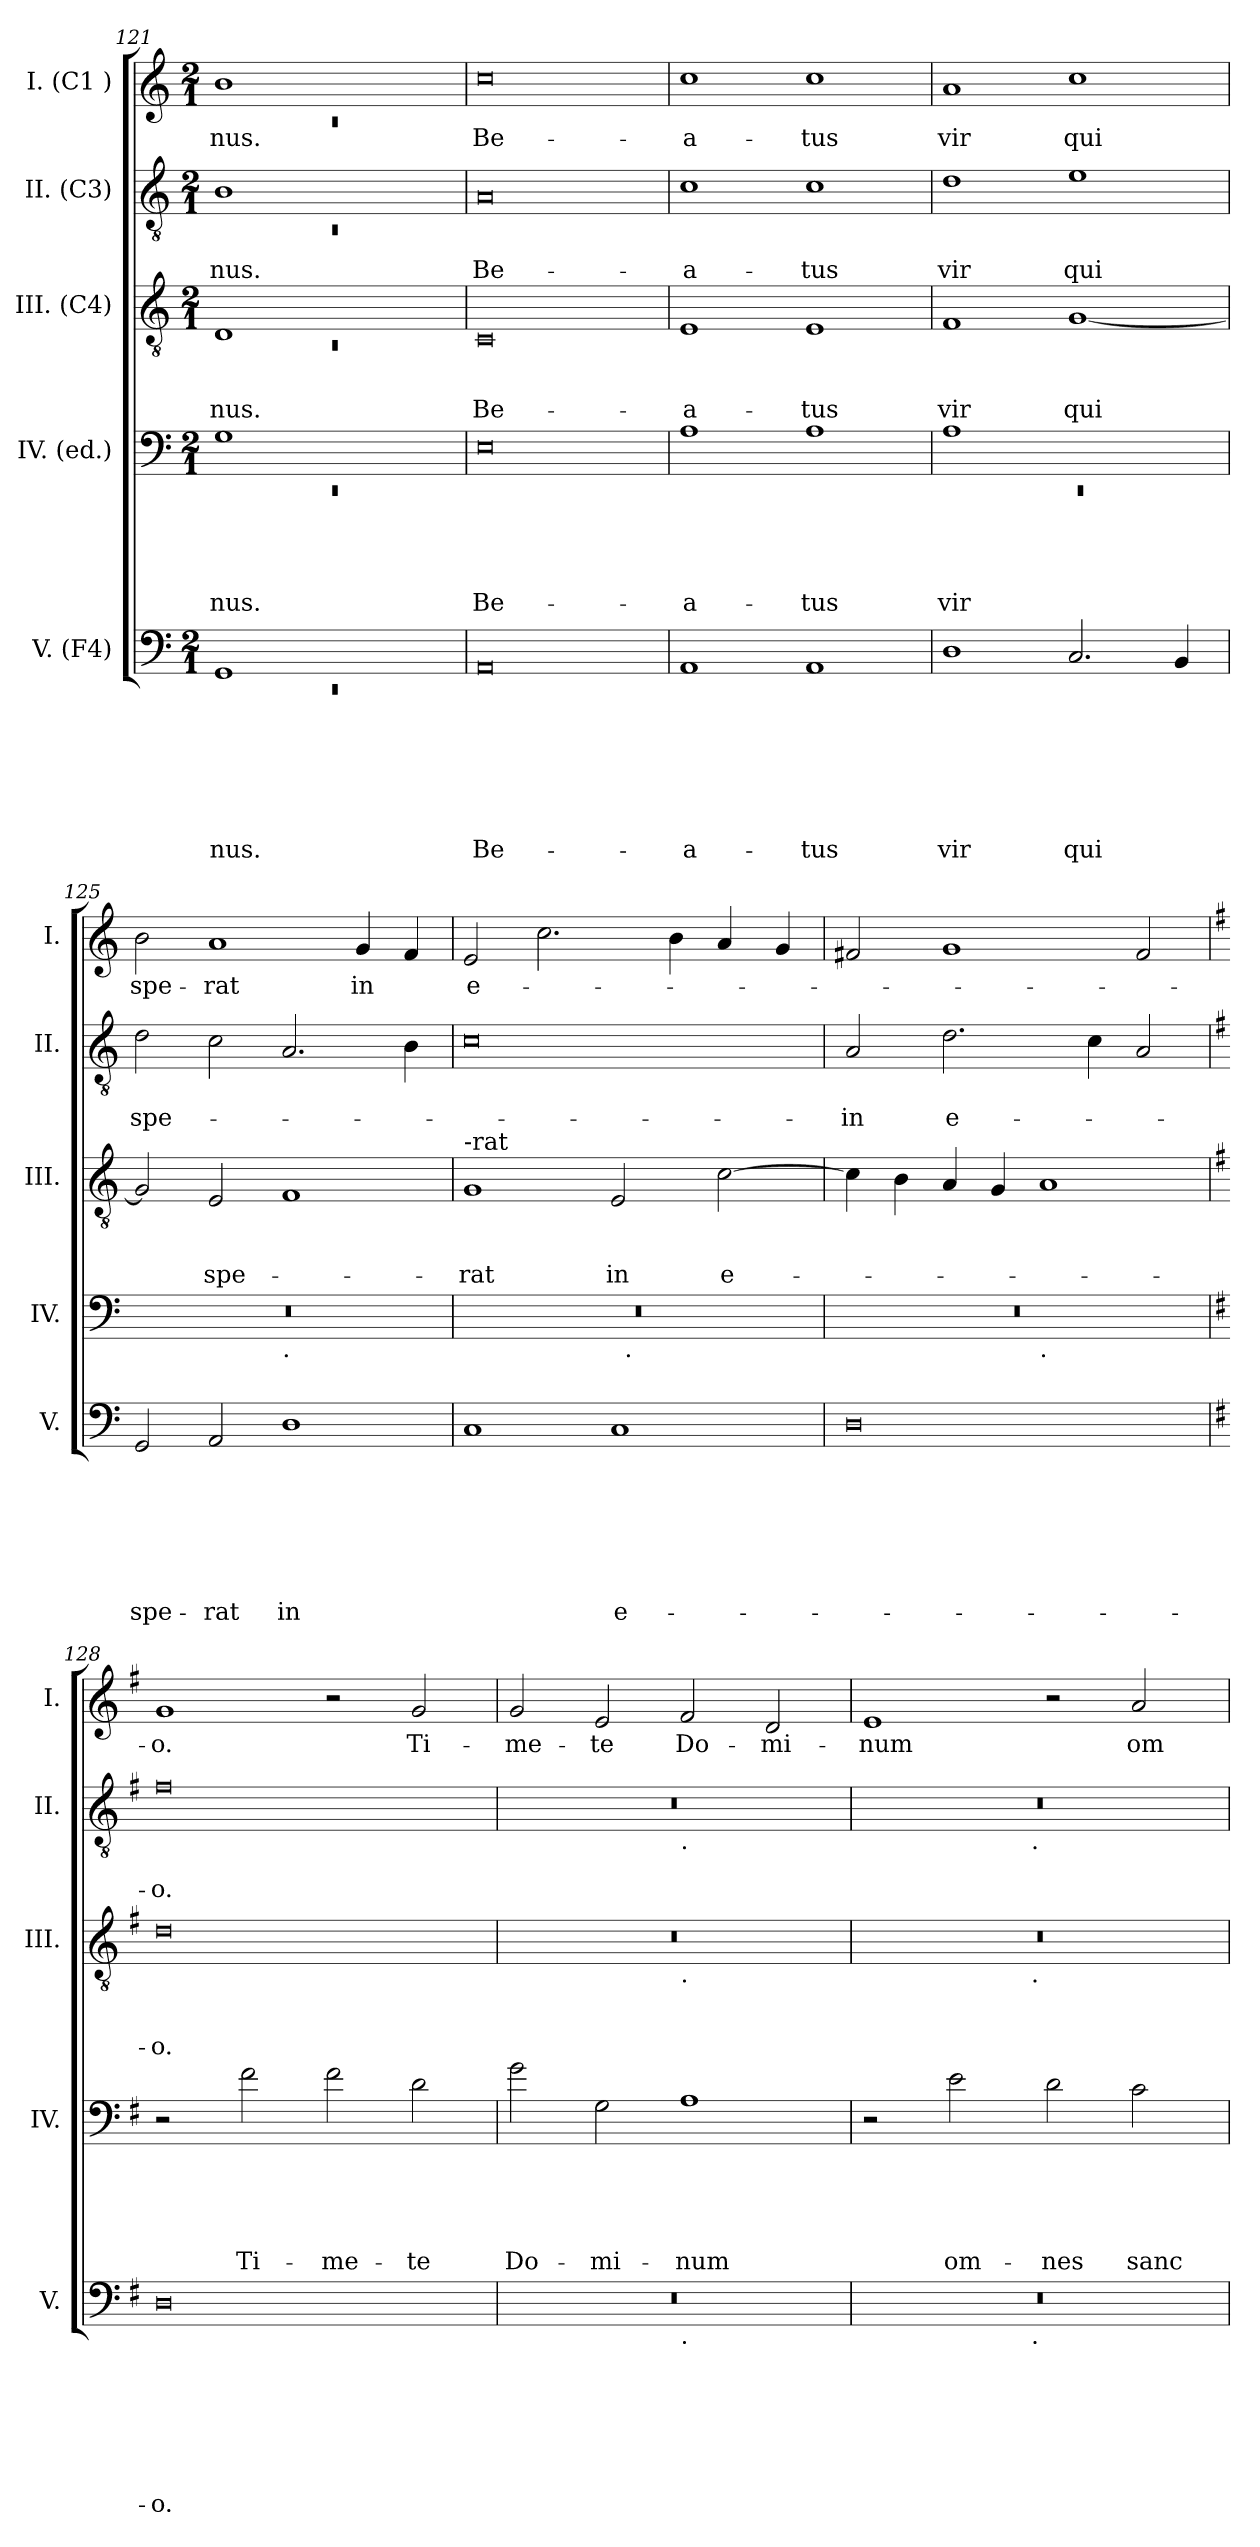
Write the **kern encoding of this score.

**kern	**text	**text	**text	**text	**text	**text	**text	**kern	**text	**text	**text	**text	**text	**kern	**text	**text	**text	**kern	**text	**text	**kern	**text
*part5	*part5	*part5	*part5	*part5	*part5	*part5	*part5	*part4	*part4	*part4	*part4	*part4	*part4	*part3	*part3	*part3	*part3	*part2	*part2	*part2	*part1	*part1
*staff5	*staff5	*staff5	*staff5	*staff5	*staff5	*staff5	*staff5	*staff4	*staff4	*staff4	*staff4	*staff4	*staff4	*staff3	*staff3	*staff3	*staff3	*staff2	*staff2	*staff2	*staff1	*staff1
*I"V. (F4)	*	*	*	*	*	*	*	*I"IV. (ed.)	*	*	*	*	*	*I"III. (C4)	*	*	*	*I"II. (C3)	*	*	*I"I. (C1 )	*
*I'V.	*	*	*	*	*	*	*	*I'IV.	*	*	*	*	*	*I'III.	*	*	*	*I'II.	*	*	*I'I.	*
*clefF4	*	*	*	*	*	*	*	*clefF4	*	*	*	*	*	*clefGv2	*	*	*	*clefGv2	*	*	*clefG2	*
*k[]	*	*	*	*	*	*	*	*k[]	*	*	*	*	*	*k[]	*	*	*	*k[]	*	*	*k[]	*
*C:	*	*	*	*	*	*	*	*C:	*	*	*	*	*	*C:	*	*	*	*C:	*	*	*C:	*
*M2/1	*	*	*	*	*	*	*	*M2/1	*	*	*	*	*	*M2/1	*	*	*	*M2/1	*	*	*M2/1	*
=121	=121	=121	=121	=121	=121	=121	=121	=121	=121	=121	=121	=121	=121	=121	=121	=121	=121	=121	=121	=121	=121	=121
*^	*	*	*	*	*	*	*	*^	*	*	*	*	*	*^	*	*	*	*^	*	*	*^	*
!	!LO:N:vis=1	!	!	!	!	!	!	!LO:LY:b	!	!LO:N:vis=1	!	!	!	!	!LO:LY:b	!	!LO:N:vis=1	!	!	!LO:LY:b	!	!LO:N:vis=1	!	!LO:LY:b	!	!LO:N:vis=1	!LO:LY:b
1GG	0rEE	.	.	.	.	.	.	-nus.	1G	0rEE	.	.	.	.	-nus.	1D	0rC	.	.	-nus.	1B	0rC	.	-nus.	1b	0rc	-nus.
1ryy	.	.	.	.	.	.	.	.	1ryy	.	.	.	.	.	.	1ryy	.	.	.	.	1ryy	.	.	.	1ryy	.	.
*v	*v	*	*	*	*	*	*	*	*	*	*	*	*	*	*	*v	*v	*	*	*	*v	*v	*	*	*v	*v	*
*	*	*	*	*	*	*	*	*v	*v	*	*	*	*	*	*	*	*	*	*	*	*	*	*
=122	=122	=122	=122	=122	=122	=122	=122	=122	=122	=122	=122	=122	=122	=122	=122	=122	=122	=122	=122	=122	=122	=122
!	!	!	!	!	!	!	!LO:LY:b:rj	!	!	!	!	!	!LO:LY:b:rj	!	!	!	!LO:LY:b:rj	!	!	!LO:LY:b:rj	!	!LO:LY:b:rj
0AA	.	.	.	.	.	.	Be-	0E	.	.	.	.	Be-	0C	.	.	Be-	0A	.	Be-	0cc	Be-
=123	=123	=123	=123	=123	=123	=123	=123	=123	=123	=123	=123	=123	=123	=123	=123	=123	=123	=123	=123	=123	=123	=123
!	!	!	!	!	!	!	!LO:LY:b:rj	!	!	!	!	!	!LO:LY:b:rj	!	!	!	!LO:LY:b:rj	!	!	!LO:LY:b:rj	!	!LO:LY:b:rj
1AA	.	.	.	.	.	.	-a-	1A	.	.	.	.	-a-	1E	.	.	-a-	1c	.	-a-	1cc	-a-
!	!	!	!	!	!	!	!LO:LY:b	!	!	!	!	!	!LO:LY:b	!	!	!	!LO:LY:b	!	!	!LO:LY:b	!	!LO:LY:b
1AA	.	.	.	.	.	.	-tus	1A	.	.	.	.	-tus	1E	.	.	-tus	1c	.	-tus	1cc	-tus
=124	=124	=124	=124	=124	=124	=124	=124	=124	=124	=124	=124	=124	=124	=124	=124	=124	=124	=124	=124	=124	=124	=124
*	*	*	*	*	*	*	*	*^	*	*	*	*	*	*	*	*	*	*	*	*	*	*
!	!	!	!	!	!	!	!LO:LY:b	!	!LO:N:vis=1	!	!	!	!	!LO:LY:b	!	!	!	!LO:LY:b	!	!	!LO:LY:b	!	!LO:LY:b
1D	.	.	.	.	.	.	vir	1A	0rEE	.	.	.	.	vir	1F	.	.	vir	1d	.	vir	1a	vir
!	!	!	!	!	!	!	!LO:LY:b	!	!	!	!	!	!	!	!	!	!	!LO:LY:b	!	!	!LO:LY:b	!	!LO:LY:b
2.C/	.	.	.	.	.	.	qui	1ryy	.	.	.	.	.	.	[<1G	.	.	qui	1e	.	qui	1cc	qui
4BB/	.	.	.	.	.	.	.	.	.	.	.	.	.	.	.	.	.	.	.	.	.	.	.
=125	=125	=125	=125	=125	=125	=125	=125	=125	=125	=125	=125	=125	=125	=125	=125	=125	=125	=125	=125	=125	=125	=125	=125
!	!	!	!	!	!	!	!LO:LY:b	!	!	!	!	!	!	!	!	!	!	!	!	!	!LO:LY:b	!	!LO:LY:b
2GG/	.	.	.	.	.	.	spe-	0r	1ryy	.	.	.	.	.	2G/]	.	.	.	2d\	.	spe-	2b\	spe-
!	!	!	!	!	!	!	!LO:LY:b	!	!	!	!	!	!	!	!	!	!	!LO:LY:b	!	!	!	!	!LO:LY:b
2AA/	.	.	.	.	.	.	-rat	.	.	.	.	.	.	.	2E/	.	.	spe-	2c\	.	.	1a	-rat
!	!	!	!	!	!	!	!	!	!LO:TX:b:t=.	!	!	!	!	!	!	!	!	!	!	!	!	!	!
!	!	!	!	!	!	!	!LO:LY:b	!	!	!	!	!	!	!	!	!	!	!	!	!	!	!	!
1D	.	.	.	.	.	.	in	.	1ryy	.	.	.	.	.	1F	.	.	.	2.A/	.	.	.	.
!	!	!	!	!	!	!	!	!	!	!	!	!	!	!	!	!	!	!	!	!	!	!	!LO:LY:b
.	.	.	.	.	.	.	.	.	.	.	.	.	.	.	.	.	.	.	.	.	.	4g/	in
.	.	.	.	.	.	.	.	.	.	.	.	.	.	.	.	.	.	.	4B\	.	.	4f/	.
!!LO:PB:g=z
=126	=126	=126	=126	=126	=126	=126	=126	=126	=126	=126	=126	=126	=126	=126	=126	=126	=126	=126	=126	=126	=126	=126	=126
!	!	!	!	!	!	!	!	!	!	!	!	!	!	!	!LO:TX:a:t=-rat	!	!	!	!	!	!	!	!
!	!	!	!	!	!	!	!	!	!	!	!	!	!	!	!	!	!	!LO:LY:b	!	!	!	!	!LO:LY:b:rj
1C	.	.	.	.	.	.	.	0r	1ryy	.	.	.	.	.	1G	.	.	-rat	0c	.	.	2e/	e-
.	.	.	.	.	.	.	.	.	.	.	.	.	.	.	.	.	.	.	.	.	.	2.cc\	.
!	!	!	!	!	!	!	!LO:LY:b:rj	!	!	!	!	!	!	!	!	!	!	!LO:LY:b	!	!	!	!	!
1C	.	.	.	.	.	.	e-	.	32ryy	.	.	.	.	.	2E/	.	.	in	.	.	.	.	.
!	!	!	!	!	!	!	!	!	!LO:TX:b:t=.	!	!	!	!	!	!	!	!	!	!	!	!	!	!
.	.	.	.	.	.	.	.	.	2ryy	.	.	.	.	.	.	.	.	.	.	.	.	.	.
.	.	.	.	.	.	.	.	.	.	.	.	.	.	.	.	.	.	.	.	.	.	4b\	.
!	!	!	!	!	!	!	!	!	!	!	!	!	!	!	!	!	!	!LO:LY:b:rj	!	!	!	!	!
.	.	.	.	.	.	.	.	.	.	.	.	.	.	.	[>2c\	.	.	e-	.	.	.	4a/	.
.	.	.	.	.	.	.	.	.	4...ryy	.	.	.	.	.	.	.	.	.	.	.	.	.	.
.	.	.	.	.	.	.	.	.	.	.	.	.	.	.	.	.	.	.	.	.	.	4g/	.
=127	=127	=127	=127	=127	=127	=127	=127	=127	=127	=127	=127	=127	=127	=127	=127	=127	=127	=127	=127	=127	=127	=127	=127
!	!	!	!	!	!	!	!	!	!	!	!	!	!	!	!	!	!	!	!	!	!LO:LY:b	!	!
0D	.	.	.	.	.	.	.	0r	1ryy	.	.	.	.	.	4c\]	.	.	.	2A/	.	-in	2f#/	.
.	.	.	.	.	.	.	.	.	.	.	.	.	.	.	4B\	.	.	.	.	.	.	.	.
!	!	!	!	!	!	!	!	!	!	!	!	!	!	!	!	!	!	!	!	!	!LO:LY:b:rj	!	!
.	.	.	.	.	.	.	.	.	.	.	.	.	.	.	4A/	.	.	.	2.d\	.	e-	1g	.
.	.	.	.	.	.	.	.	.	.	.	.	.	.	.	4G/	.	.	.	.	.	.	.	.
!	!	!	!	!	!	!	!	!	!LO:TX:b:t=.	!	!	!	!	!	!	!	!	!	!	!	!	!	!
.	.	.	.	.	.	.	.	.	1ryy	.	.	.	.	.	1A	.	.	.	.	.	.	.	.
.	.	.	.	.	.	.	.	.	.	.	.	.	.	.	.	.	.	.	4c\	.	.	.	.
.	.	.	.	.	.	.	.	.	.	.	.	.	.	.	.	.	.	.	2A/	.	.	2f#/	.
*	*	*	*	*	*	*	*	*v	*v	*	*	*	*	*	*	*	*	*	*	*	*	*	*
=128	=128	=128	=128	=128	=128	=128	=128	=128	=128	=128	=128	=128	=128	=128	=128	=128	=128	=128	=128	=128	=128	=128
*k[f#]	*	*	*	*	*	*	*	*k[f#]	*	*	*	*	*	*k[f#]	*	*	*	*k[f#]	*	*	*k[f#]	*
*G:	*	*	*	*	*	*	*	*G:	*	*	*	*	*	*G:	*	*	*	*G:	*	*	*G:	*
*	*	*	*	*	*	*	*	*^	*	*	*	*	*	*	*	*	*	*	*	*	*	*
!	!	!	!	!	!	!	!LO:LY:b:rj	!	!	!	!	!	!	!	!	!	!	!LO:LY:b:rj	!	!	!LO:LY:b:rj	!	!LO:LY:b
*	*	*	*	*	*	*	*	*v	*v	*	*	*	*	*	*	*	*	*	*	*	*	*	*
0D	.	.	.	.	.	.	-o.	2r	.	.	.	.	.	0d	.	.	-o.	0f#	.	-o.	1g	-o.
!	!	!	!	!	!	!	!	!	!	!	!	!	!LO:LY:b	!	!	!	!	!	!	!	!	!
.	.	.	.	.	.	.	.	2f#\	.	.	.	.	Ti-	.	.	.	.	.	.	.	.	.
!	!	!	!	!	!	!	!	!	!	!	!	!	!LO:LY:b	!	!	!	!	!	!	!	!	!
.	.	.	.	.	.	.	.	2f#\	.	.	.	.	-me-	.	.	.	.	.	.	.	2r	.
!	!	!	!	!	!	!	!	!	!	!	!	!	!LO:LY:b	!	!	!	!	!	!	!	!	!LO:LY:b
.	.	.	.	.	.	.	.	2d\	.	.	.	.	-te	.	.	.	.	.	.	.	2g/	Ti-
=129	=129	=129	=129	=129	=129	=129	=129	=129	=129	=129	=129	=129	=129	=129	=129	=129	=129	=129	=129	=129	=129	=129
!	!	!	!	!	!	!	!	!	!	!	!	!	!LO:LY:b	!	!	!	!	!	!	!	!	!LO:LY:b
*^	*	*	*	*	*	*	*	*	*	*	*	*	*	*^	*	*	*	*^	*	*	*	*
0r	1ryy	.	.	.	.	.	.	.	2g\	.	.	.	.	Do-	0r	1ryy	.	.	.	0r	1ryy	.	.	2g/	-me-
!	!	!	!	!	!	!	!	!	!	!	!	!	!	!LO:LY:b	!	!	!	!	!	!	!	!	!	!	!LO:LY:b
.	.	.	.	.	.	.	.	.	2G\	.	.	.	.	-mi-	.	.	.	.	.	.	.	.	.	2e/	-te
!	!	!	!	!	!	!	!	!	!	!	!	!	!	!	!	!	!	!	!	!	!LO:TX:b:t=.	!	!	!	!
!	!	!	!	!	!	!	!	!	!	!	!	!	!	!	!	!LO:TX:b:t=.	!	!	!	!	!	!	!	!	!
!	!LO:TX:b:t=.	!	!	!	!	!	!	!	!	!	!	!	!	!	!	!	!	!	!	!	!	!	!	!	!
!	!	!	!	!	!	!	!	!	!	!	!	!	!	!LO:LY:b	!	!	!	!	!	!	!	!	!	!	!LO:LY:b
.	1ryy	.	.	.	.	.	.	.	1A	.	.	.	.	-num	.	1ryy	.	.	.	.	1ryy	.	.	2f#/	Do-
!	!	!	!	!	!	!	!	!	!	!	!	!	!	!	!	!	!	!	!	!	!	!	!	!	!LO:LY:b
.	.	.	.	.	.	.	.	.	.	.	.	.	.	.	.	.	.	.	.	.	.	.	.	2d/	-mi-
=130	=130	=130	=130	=130	=130	=130	=130	=130	=130	=130	=130	=130	=130	=130	=130	=130	=130	=130	=130	=130	=130	=130	=130	=130	=130
!	!	!	!	!	!	!	!	!	!	!	!	!	!	!	!	!	!	!	!	!	!	!	!	!	!LO:LY:b
0r	2ryy	.	.	.	.	.	.	.	2r	.	.	.	.	.	0r	2ryy	.	.	.	0r	2ryy	.	.	1e	-num
!	!	!	!	!	!	!	!	!	!	!	!	!	!	!LO:LY:b	!	!	!	!	!	!	!	!	!	!	!
.	4...ryy	.	.	.	.	.	.	.	2e\	.	.	.	.	om-	.	4...ryy	.	.	.	.	4...ryy	.	.	.	.
!	!	!	!	!	!	!	!	!	!	!	!	!	!	!	!	!	!	!	!	!	!LO:TX:b:t=.	!	!	!	!
!	!	!	!	!	!	!	!	!	!	!	!	!	!	!	!	!LO:TX:b:t=.	!	!	!	!	!	!	!	!	!
!	!LO:TX:b:t=.	!	!	!	!	!	!	!	!	!	!	!	!	!	!	!	!	!	!	!	!	!	!	!	!
.	1ryy	.	.	.	.	.	.	.	.	.	.	.	.	.	.	1ryy	.	.	.	.	1ryy	.	.	.	.
!	!	!	!	!	!	!	!	!	!	!	!	!	!	!LO:LY:b	!	!	!	!	!	!	!	!	!	!	!
.	.	.	.	.	.	.	.	.	2d\	.	.	.	.	-nes	.	.	.	.	.	.	.	.	.	2r	.
!	!	!	!	!	!	!	!	!	!	!	!	!	!	!LO:LY:b	!	!	!	!	!	!	!	!	!	!	!LO:LY:b
.	.	.	.	.	.	.	.	.	2c\	.	.	.	.	sanc-	.	.	.	.	.	.	.	.	.	2a/	om-
.	32ryy	.	.	.	.	.	.	.	.	.	.	.	.	.	.	32ryy	.	.	.	.	32ryy	.	.	.	.
*	*	*	*	*	*	*	*	*	*	*	*	*	*	*	*v	*v	*	*	*	*	*	*	*	*	*
*v	*v	*	*	*	*	*	*	*	*	*	*	*	*	*	*	*	*	*	*v	*v	*	*	*	*
=	=	=	=	=	=	=	=	=	=	=	=	=	=	=	=	=	=	=	=	=	=	=
*-	*-	*-	*-	*-	*-	*-	*-	*-	*-	*-	*-	*-	*-	*-	*-	*-	*-	*-	*-	*-	*-	*-
